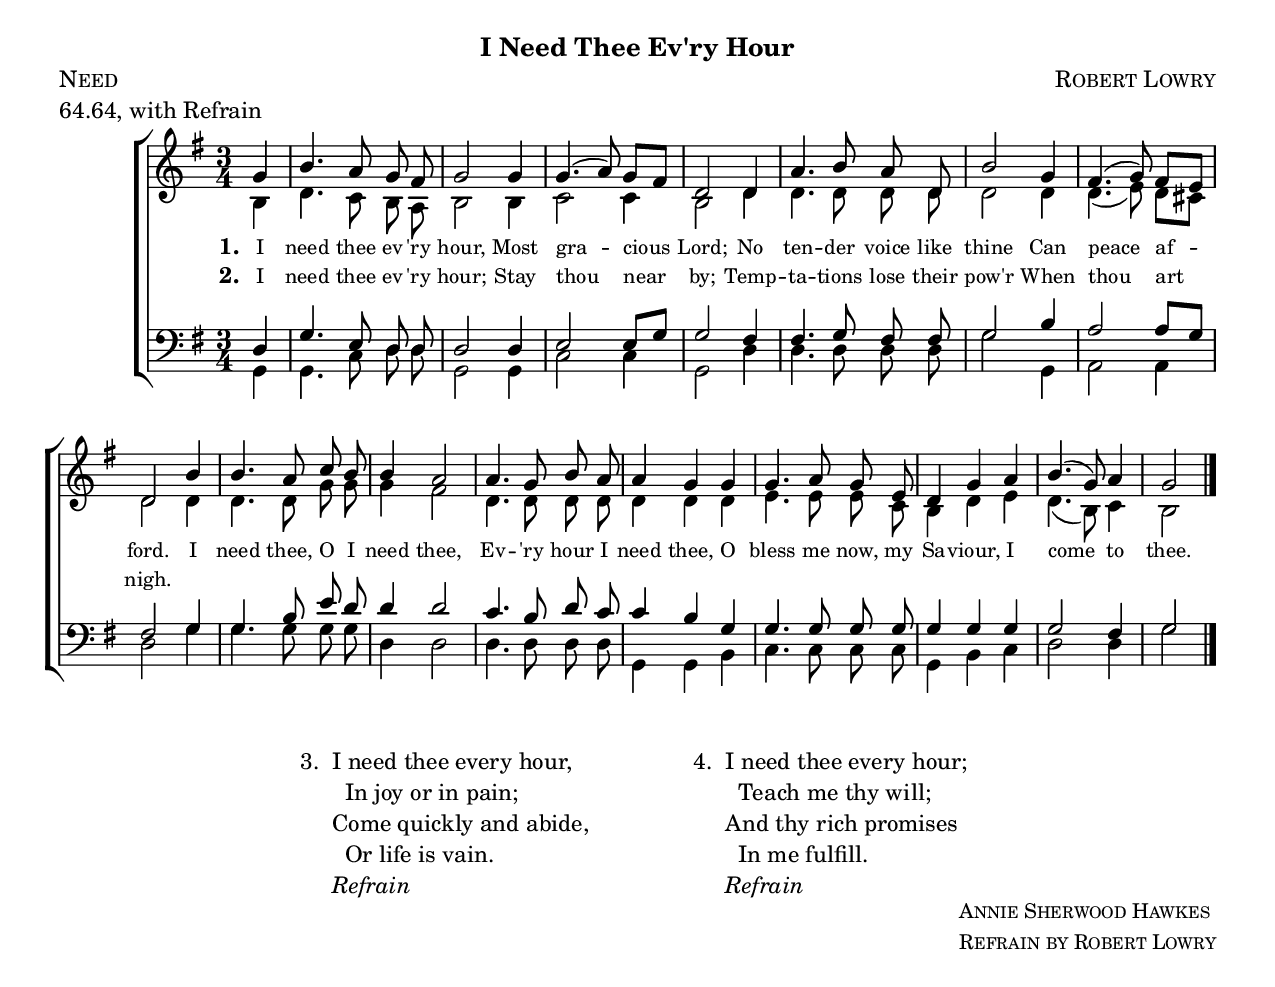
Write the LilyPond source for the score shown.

% Version 1.1
% Last edit: March 24, 2006
% The music and words produced by this source code are believed
% to be in the public domain in the United States. The source
% code itself is covered by the Creative Commons Attribution-
% NonCommercial license, 
% http://creativecommons.org/licenses/by-nc/2.5/
% Attribution: Geoff Horton

\version "2.8.0"
\include "english.ly"

#(set-default-paper-size "letter")
#(set-global-staff-size 20)

title = "I Need Thee Ev'ry Hour"
composer = "Robert Lowry"
poet = "Annie Sherwood Hawkes"
translator = "Refrain by Robert Lowry"
piece = "Need"
meter = "64.64, with Refrain"
arranger = ""

world = {
  \key g \major
  \time 3/4
  \partial 4*1
}

melody = \relative c'' {
  \world
  \autoBeamOff
  g |
  b4. a8 g fs |
  g2 g4 |
  g4.( a8) g[ fs] |
  d2 d4 |
  a'4. b8 a d, |
  b'2 g4 |
  fs4.( g8) fs[ e] |
  d2 b'4 |
  b4. a8 c b |
  b4 a2 |
  a4. g8 b a |
  a4 g g |
  g4. a8 g e |
  d4 g a |
  b4.( g8) a4 |
  g2 \bar "|."
}


alto = \relative c' {
  \world
  \autoBeamOff
  b4 |
  d4. c8 b a |
  b2 b4 |
  c2 c4 |
  b2 d4 |
  d4. d8 d d |
  d2 d4 |
  d4.( e8) d[ cs] |
  d2 d4 |
  d4. d8 g g |
  g4 fs2 |
  d4. d8 d d |
  d4 d d |
  e4. e8 e c |
  b4 d e |
  d4.( b8) c4 |
  b2 
}

tenor = \relative c {
  \world
  \autoBeamOff
  d4 |
  g4. e8 d d |
  d2 d4 |
  e2 e8[ g] |
  g2 fs4 |
  fs4. g8 fs fs |
  g2 b4 |
  a2 a8[ g] |
  fs2 g4 |
  g4. b8 e d |
  d4 d2 |
  c4. b8 d c |
  c4 b g |
  g4. g8 g g |
  g4 g g |
  g2 fs4 |
  g2
}

bass = \relative c {
  \world
  \autoBeamOff
  g4 |
  g4. c8 d d |
  g,2 g4 |
  c2 c4 |
  g2 d'4 |
  d4. d8 d d |
  g2 g,4 |
  a2 a4 |
  d2 g4 |
  g4. g8 g g |
  d4 d2 |
  d4. d8 d d |
  g,4 g b |
  c4. c8 c c |
  g4 b c |
  d2 d4 |
  g2
}

verseOne = \lyricmode {
  \set stanza = "1. "
  I need thee ev -- 'ry hour,
  Most gra -- cious Lord;
  No ten -- der voice like thine
  Can peace af -- ford.
  I need thee, O I need thee,
  Ev -- 'ry hour I need thee,
  O bless me now, my Sa -- viour,
  I come to thee.
}

verseTwo = \lyricmode {
  \set stanza = "2. "
  I need thee ev -- 'ry hour;
  Stay thou near by;
  Temp -- ta -- tions lose their pow'r
  When thou art nigh.
}

\markup {
  \column {
    \fill-line { \large \bold \title } % title
    \fill-line { \caps \piece               % piece
	         \caps \composer      % composer
	  }
    \fill-line { \meter          % meter
	         \arranger           % arranger
	  }
  }
}

\score {
  \context ChoirStaff <<
    \context Staff = upper <<
      \context Voice =
         sopranos { \voiceOne << \melody >> }
      \context Voice =
         altos { \voiceTwo << \alto >> }
      \context Lyrics = one \lyricsto sopranos \verseOne
      \context Lyrics = two \lyricsto sopranos \verseTwo
    >>
    \context Staff = lower <<
      \clef bass
      \context Voice =
        tenors { \voiceOne << \tenor >> }
      \context Voice =
        basses { \voiceTwo << \bass >> }
    >>
>>
  \layout {
    \context {
      \Score
      % **** Turns off bar numbering
      \remove "Bar_number_engraver"
    }
    \context {
      \Lyrics
      % **** Prevents lyrics from running too close together
      \override LyricSpace #'minimum-distance = #0.6
      % **** Makes the text of lyrics a little smaller
      \override LyricText #'font-size = #-1
      % **** Moves lines of lyrics closer together
      \override VerticalAxisGroup #'minimum-Y-extent = #'(-1 . 1)
    }
  }
}


\markup { 
  \normalsize {
    \fill-line {
      \hspace #3.0
      \hspace #3.0
      \line {
	"3. "
	\column {
	  "I need thee every hour,"
	  "  In joy or in pain;"
	  "Come quickly and abide,"
	  "  Or life is vain."
	  \italic "Refrain"
	}
      }
      \hspace #3.0
      \line {
	"4. "
	\column {
	  "I need thee every hour;"
	  "  Teach me thy will;"
	  "And thy rich promises"
	  "  In me fulfill."
	  \italic "Refrain"
	}
      }
      \hspace #3.0
      \hspace #3.0
    }
  }
}

\markup {
  \fill-line {
    " "
    \column {
      \small \caps \poet % poet
      \small \caps \translator % translator
    }
  }
}

\paper {
  ragged-bottom = ##t
  top-margin = 0.25\in
  bottom-margin = 0.25\in
}

%{
  Per _The Hymnal 1940_, 438 first tune.
  Change log:
  3-24-06 Move to 2.8 and current formatting
%}


